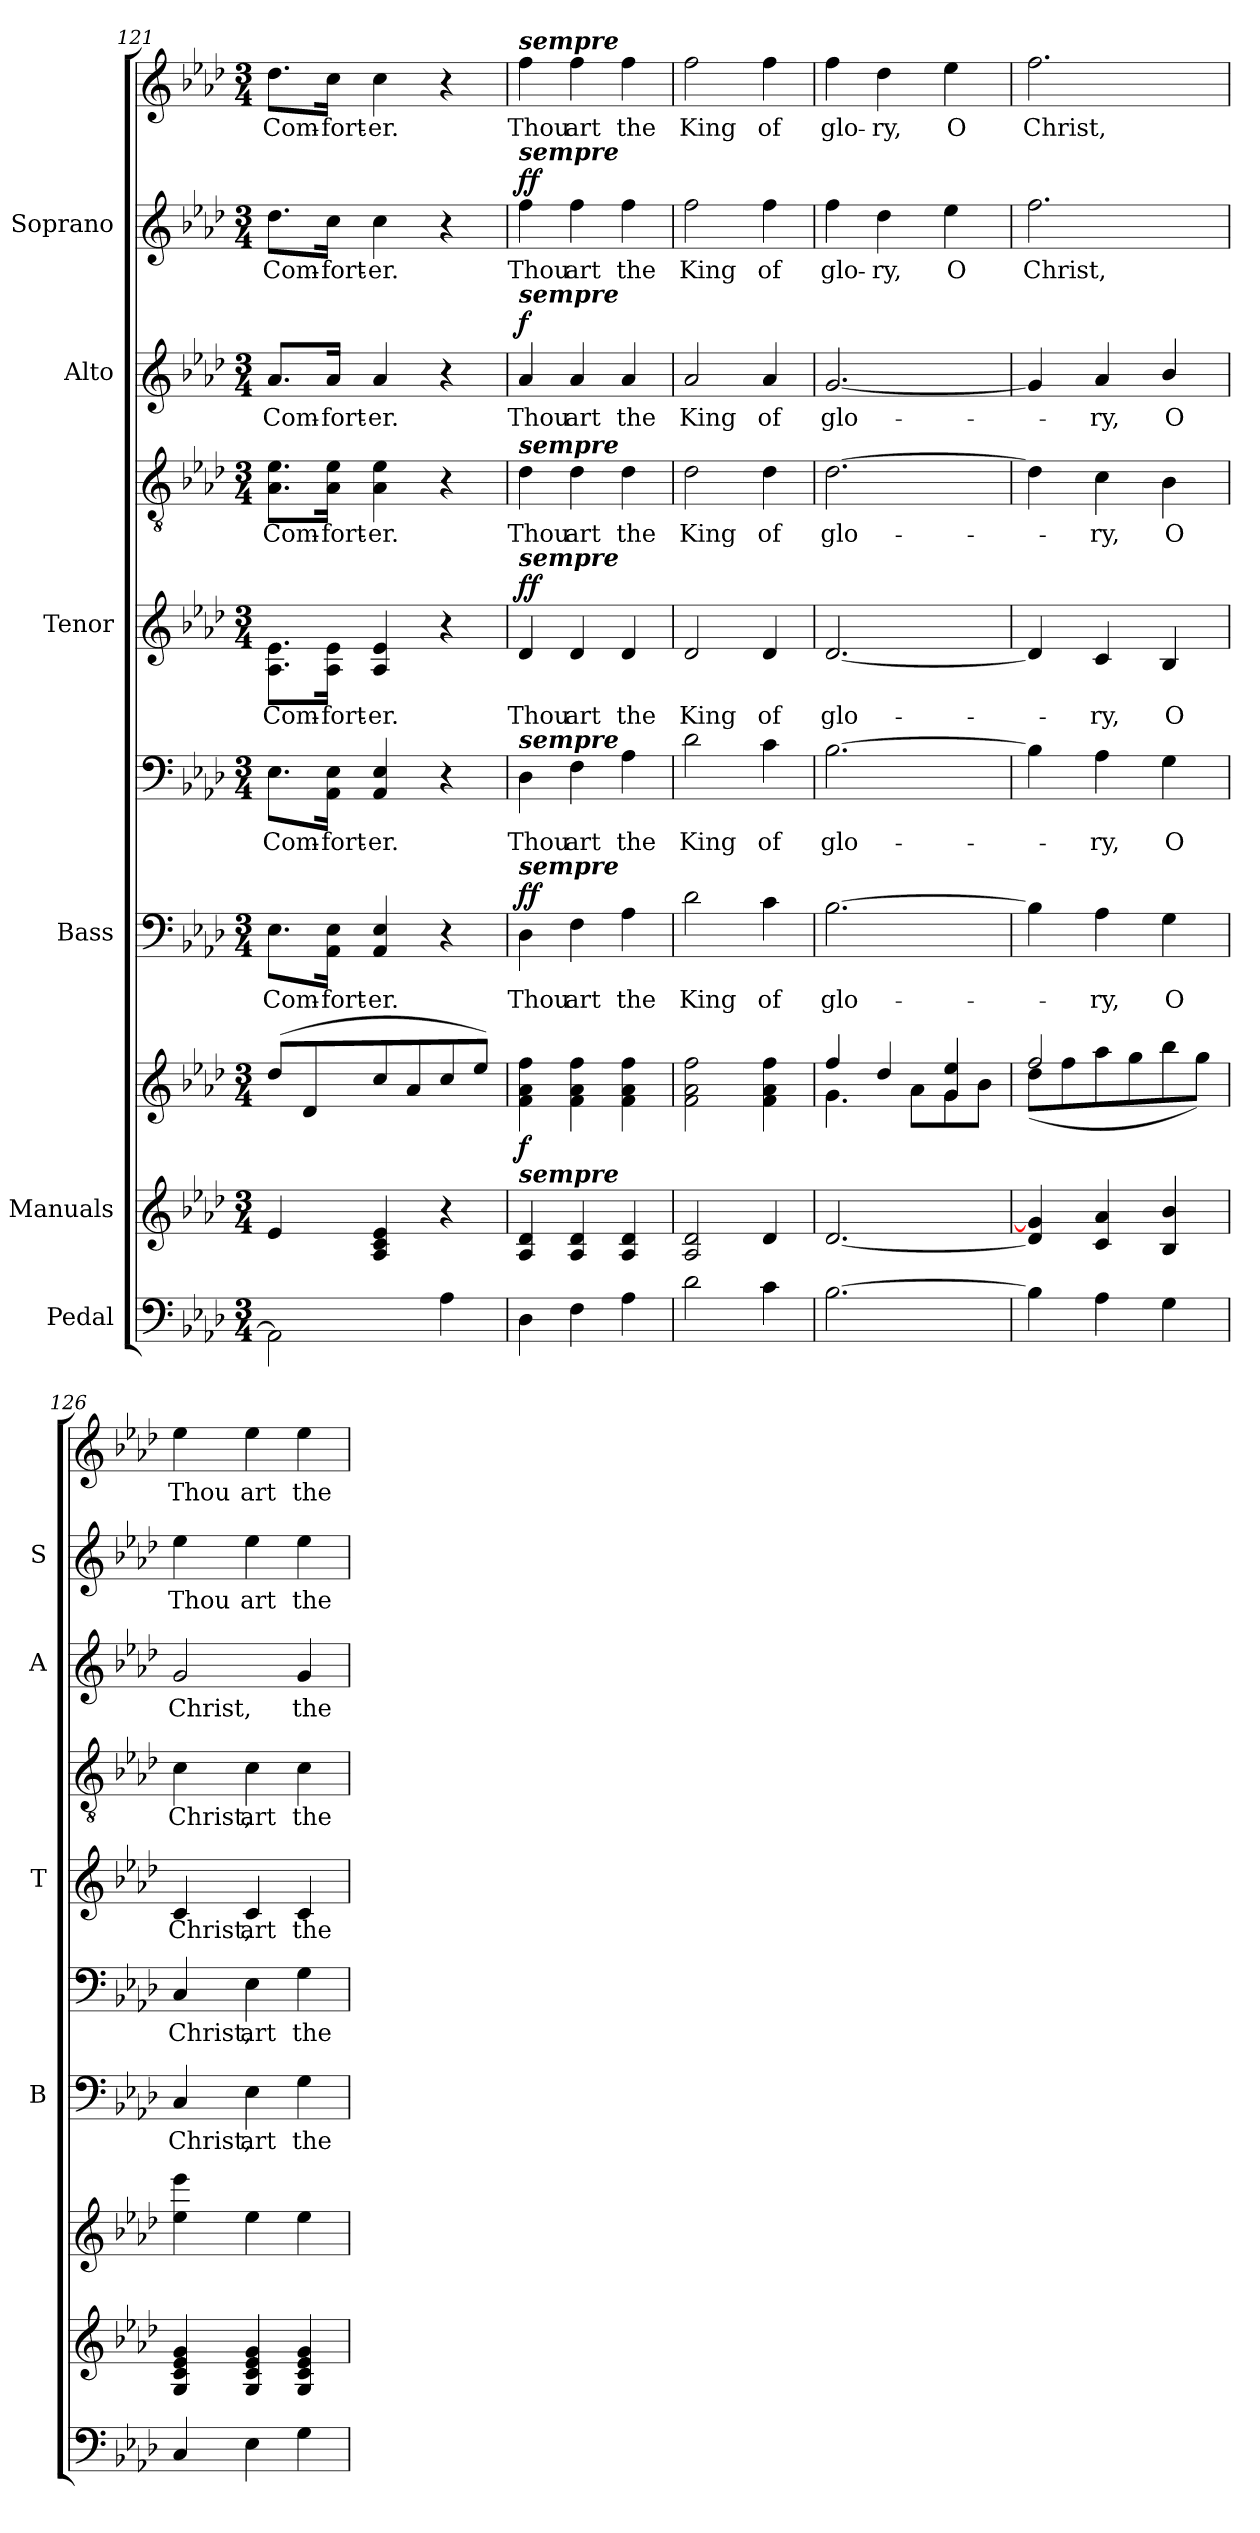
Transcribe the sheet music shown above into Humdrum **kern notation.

**kern	**kern	**kern	**dynam	**kern	**text	**kern	**text	**dynam	**kern	**text	**kern	**text	**dynam	**kern	**text	**dynam	**kern	**text	**kern	**text	**dynam
*part6	*part5	*part5	*part5	*part4	*part4	*part4	*part4	*part4	*part3	*part3	*part3	*part3	*part3	*part2	*part2	*part2	*part1	*part1	*part1	*part1	*part1
*staff10	*staff9	*staff8	*staff8/9	*staff7	*staff7	*staff6	*staff6	*staff6/7	*staff5	*staff5	*staff4	*staff4	*staff4/5	*staff3	*staff3	*staff3	*staff2	*staff2	*staff1	*staff1	*staff1/2
*I"Pedal	*I"Manuals	*	*	*I"Bass	*	*	*	*	*I"Tenor	*	*	*	*	*I"Alto	*	*	*I"Soprano	*	*	*	*
*	*	*	*	*I'B	*	*	*	*	*I'T	*	*	*	*	*I'A	*	*	*I'S	*	*	*	*
!!LO:LB:g=z
*clefF4	*clefG2	*clefG2	*	*	*	*clefF4	*	*	*	*	*clefGv2	*	*	*clefG2	*	*	*	*	*clefG2	*	*
*k[b-e-a-d-]	*k[b-e-a-d-]	*k[b-e-a-d-]	*	*k[b-e-a-d-]	*	*k[b-e-a-d-]	*	*	*k[b-e-a-d-]	*	*k[b-e-a-d-]	*	*	*k[b-e-a-d-]	*	*	*k[b-e-a-d-]	*	*k[b-e-a-d-]	*	*
*A-:	*A-:	*A-:	*	*A-:	*	*A-:	*	*	*A-:	*	*A-:	*	*	*A-:	*	*	*A-:	*	*A-:	*	*
*M3/4	*M3/4	*M3/4	*	*M3/4	*	*M3/4	*	*	*M3/4	*	*M3/4	*	*	*M3/4	*	*	*M3/4	*	*M3/4	*	*
=121	=121	=121	=121	=121	=121	=121	=121	=121	=121	=121	=121	=121	=121	=121	=121	=121	=121	=121	=121	=121	=121
*	*	*^	*	*	*	*	*	*	*	*	*	*	*	*	*	*	*	*	*	*	*
!	!	!	!LO:N:vis=1	!	!	!LO:LY:b	!	!LO:LY:b	!	!	!LO:LY:b	!	!LO:LY:b	!	!	!LO:LY:b	!	!	!LO:LY:b	!	!LO:LY:b	!
2AA-\]	4e-/	(>8dd-L	2.ryy	.	8.E-\L	Com-	8.E-\L	Com-	.	8.A-\ 8.e-\L	Com-	8.A-\ 8.e-\L	Com-	.	8.a-/L	Com-	.	8.dd-\L	Com-	8.dd-\L	Com-	.
.	.	8d-	.	.	.	.	.	.	.	.	.	.	.	.	.	.	.	.	.	.	.	.
!	!	!	!	!	!	!LO:LY:b	!	!LO:LY:b	!	!	!LO:LY:b	!	!LO:LY:b	!	!	!LO:LY:b	!	!	!LO:LY:b	!	!LO:LY:b	!
.	.	.	.	.	16AA-\ 16E-\Jk	-fort-	16AA-\ 16E-\Jk	-fort-	.	16A-\ 16e-\Jk	-fort-	16A-\ 16e-\Jk	-fort-	.	16a-/Jk	-fort-	.	16cc\Jk	-fort-	16cc\Jk	-fort-	.
!	!	!	!	!	!	!LO:LY:b	!	!LO:LY:b	!	!	!LO:LY:b	!	!LO:LY:b	!	!	!LO:LY:b	!	!	!LO:LY:b	!	!LO:LY:b	!
.	4A-/ 4c/ 4e-/	8cc	.	.	4AA- 4E-	-er.	4AA- 4E-	-er.	.	4A- 4e-	-er.	4A- 4e-	-er.	.	4a-	-er.	.	4cc	-er.	4cc	-er.	.
.	.	8a-	.	.	.	.	.	.	.	.	.	.	.	.	.	.	.	.	.	.	.	.
4A-	4r	8cc	.	.	4r	.	4r	.	.	4r	.	4r	.	.	4r	.	.	4r	.	4r	.	.
.	.	8ee-J)	.	.	.	.	.	.	.	.	.	.	.	.	.	.	.	.	.	.	.	.
=122	=122	=122	=122	=122	=122	=122	=122	=122	=122	=122	=122	=122	=122	=122	=122	=122	=122	=122	=122	=122	=122	=122
!	!	!	!	!	!	!	!	!	!	!	!	!	!	!	!	!	!	!	!	!LO:TX:a:Bi:t=sempre	!	!
!	!	!	!	!	!	!	!	!	!	!	!	!	!	!	!	!	!	!LO:TX:a:Bi:t=sempre	!	!	!	!
!	!	!	!	!	!	!	!	!	!	!	!	!	!	!	!LO:TX:a:Bi:t=sempre	!	!	!	!	!	!	!
!	!	!	!	!	!	!	!	!	!	!	!	!LO:TX:a:Bi:t=sempre	!	!	!	!	!	!	!	!	!	!
!	!	!	!	!	!	!	!	!	!	!LO:TX:a:Bi:t=sempre	!	!	!	!	!	!	!	!	!	!	!	!
!	!	!	!	!	!	!	!LO:TX:a:Bi:t=sempre	!	!	!	!	!	!	!	!	!	!	!	!	!	!	!
!	!	!	!	!	!LO:TX:a:Bi:t=sempre	!	!	!	!	!	!	!	!	!	!	!	!	!	!	!	!	!
!	!	!LO:TX:b:Bi:t=sempre	!	!	!	!	!	!	!	!	!	!	!	!	!	!	!	!	!	!	!	!
!	!	!LO:N:vis=1	!	!LO:DY:b	!	!LO:LY:b	!	!LO:LY:b	!LO:DY:a=2	!	!LO:LY:b	!	!LO:LY:b	!	!	!LO:LY:b	!	!	!LO:LY:b	!	!LO:LY:b	!
!	!	!	!	!	!	!	!	!	!LO:DY:n=1:a	!	!	!	!	!LO:DY:a=2	!	!	!	!	!	!	!	!
!	!	!	!	!	!	!	!	!	!	!	!	!	!	!LO:DY:n=1:a	!	!	!LO:DY:a	!	!	!	!	!LO:DY:a=2
!	!	!	!	!	!	!	!	!	!	!	!	!	!	!	!	!	!	!	!	!	!	!LO:DY:n=1:a
4D-	4A- 4d-	2.ryy	4f\ 4a-\ 4ff\	f	4D-	Thou	4D-	Thou	f f	4d-	Thou	4d-	Thou	f f	4a-	Thou	f	4ff	Thou	4ff	Thou	f f
!	!	!	!	!	!	!LO:LY:b	!	!LO:LY:b	!	!	!LO:LY:b	!	!LO:LY:b	!	!	!LO:LY:b	!	!	!LO:LY:b	!	!LO:LY:b	!
4F	4A- 4d-	.	4f\ 4a-\ 4ff\	.	4F	art	4F	art	.	4d-	art	4d-	art	.	4a-	art	.	4ff	art	4ff	art	.
!	!	!	!	!	!	!LO:LY:b	!	!LO:LY:b	!	!	!LO:LY:b	!	!LO:LY:b	!	!	!LO:LY:b	!	!	!LO:LY:b	!	!LO:LY:b	!
4A-	4A- 4d-	.	4f\ 4a-\ 4ff\	.	4A-	the	4A-	the	.	4d-	the	4d-	the	.	4a-	the	.	4ff	the	4ff	the	.
=123	=123	=123	=123	=123	=123	=123	=123	=123	=123	=123	=123	=123	=123	=123	=123	=123	=123	=123	=123	=123	=123	=123
!	!	!LO:N:vis=1	!	!	!	!LO:LY:b	!	!LO:LY:b	!	!	!LO:LY:b	!	!LO:LY:b	!	!	!LO:LY:b	!	!	!LO:LY:b	!	!LO:LY:b	!
2d-	2A- 2d-	2.ryy	2f\ 2a-\ 2ff\	.	2d-	King	2d-	King	.	2d-	King	2d-	King	.	2a-	King	.	2ff	King	2ff	King	.
!	!	!	!	!	!	!LO:LY:b	!	!LO:LY:b	!	!	!LO:LY:b	!	!LO:LY:b	!	!	!LO:LY:b	!	!	!LO:LY:b	!	!LO:LY:b	!
4c	4d-	.	4f\ 4a-\ 4ff\	.	4c	of	4c	of	.	4d-	of	4d-	of	.	4a-	of	.	4ff	of	4ff	of	.
=124	=124	=124	=124	=124	=124	=124	=124	=124	=124	=124	=124	=124	=124	=124	=124	=124	=124	=124	=124	=124	=124	=124
!	!	!	!	!	!	!LO:LY:b	!	!LO:LY:b	!	!	!LO:LY:b	!	!LO:LY:b	!	!	!LO:LY:b	!	!	!LO:LY:b	!	!LO:LY:b	!
[2.B-	[2.d-	4ff/	4.g\	.	[2.B-	glo-	[2.B-	glo-	.	[2.d-	glo-	[2.d-	glo-	.	[2.g	glo-	.	4ff	glo-	4ff	glo-	.
!	!	!	!	!	!	!	!	!	!	!	!	!	!	!	!	!	!	!	!LO:LY:b	!	!LO:LY:b	!
.	.	4dd-/	.	.	.	.	.	.	.	.	.	.	.	.	.	.	.	4dd-	-ry,	4dd-	-ry,	.
.	.	.	8a-\L	.	.	.	.	.	.	.	.	.	.	.	.	.	.	.	.	.	.	.
!	!	!	!	!	!	!	!	!	!	!	!	!	!	!	!	!	!	!	!LO:LY:b	!	!LO:LY:b	!
.	.	4g/ 4ee-/	8g\	.	.	.	.	.	.	.	.	.	.	.	.	.	.	4ee-	O	4ee-	O	.
.	.	.	8b-\J	.	.	.	.	.	.	.	.	.	.	.	.	.	.	.	.	.	.	.
=125	=125	=125	=125	=125	=125	=125	=125	=125	=125	=125	=125	=125	=125	=125	=125	=125	=125	=125	=125	=125	=125	=125
!	!	!	!	!	!	!	!	!	!	!	!	!	!	!	!	!	!	!	!LO:LY:b	!	!LO:LY:b	!
4B-]	4d-] 4g]	2ff/	(<8dd-\L	.	4B-]	.	4B-]	.	.	4d-]	.	4d-]	.	.	4g]	.	.	2.ff	Christ,	2.ff	Christ,	.
.	.	.	8ff\	.	.	.	.	.	.	.	.	.	.	.	.	.	.	.	.	.	.	.
!	!	!	!	!	!	!LO:LY:b	!	!LO:LY:b	!	!	!LO:LY:b	!	!LO:LY:b	!	!	!LO:LY:b	!	!	!	!	!	!
4A-	4c 4a-	.	8aa-\	.	4A-	ry,	4A-	ry,	.	4c	ry,	4c	ry,	.	4a-	ry,	.	.	.	.	.	.
.	.	.	8gg\	.	.	.	.	.	.	.	.	.	.	.	.	.	.	.	.	.	.	.
!	!	!	!	!	!	!LO:LY:b	!	!LO:LY:b	!	!	!LO:LY:b	!	!LO:LY:b	!	!	!LO:LY:b	!	!	!	!	!	!
4G	4B- 4b-	4ryy	8bb-\	.	4G	O	4G	O	.	4B-	O	4B-	O	.	4b-/	O	.	.	.	.	.	.
.	.	.	8gg\J)	.	.	.	.	.	.	.	.	.	.	.	.	.	.	.	.	.	.	.
=126	=126	=126	=126	=126	=126	=126	=126	=126	=126	=126	=126	=126	=126	=126	=126	=126	=126	=126	=126	=126	=126	=126
!	!	!LO:N:vis=1	!	!	!	!LO:LY:b	!	!LO:LY:b	!	!	!LO:LY:b	!	!LO:LY:b	!	!	!LO:LY:b	!	!	!LO:LY:b	!	!LO:LY:b	!
4C	4G 4c 4e- 4g	2.ryy	4ee-\ 4eee-\	.	4C	Christ,	4C	Christ,	.	4c	Christ,	4c	Christ,	.	2g	Christ,	.	4ee-	Thou	4ee-	Thou	.
!	!	!	!	!	!	!LO:LY:b	!	!LO:LY:b	!	!	!LO:LY:b	!	!LO:LY:b	!	!	!	!	!	!LO:LY:b	!	!LO:LY:b	!
4E-	4G 4c 4e- 4g	.	4ee-\	.	4E-	art	4E-	art	.	4c	art	4c	art	.	.	.	.	4ee-	art	4ee-	art	.
!	!	!	!	!	!	!LO:LY:b	!	!LO:LY:b	!	!	!LO:LY:b	!	!LO:LY:b	!	!	!LO:LY:b	!	!	!LO:LY:b	!	!LO:LY:b	!
4G	4G 4c 4e- 4g	.	4ee-\	.	4G	the	4G	the	.	4c	the	4c	the	.	4g	the	.	4ee-	the	4ee-	the	.
*	*	*v	*v	*	*	*	*	*	*	*	*	*	*	*	*	*	*	*	*	*	*	*
=	=	=	=	=	=	=	=	=	=	=	=	=	=	=	=	=	=	=	=	=	=
*-	*-	*-	*-	*-	*-	*-	*-	*-	*-	*-	*-	*-	*-	*-	*-	*-	*-	*-	*-	*-	*-
